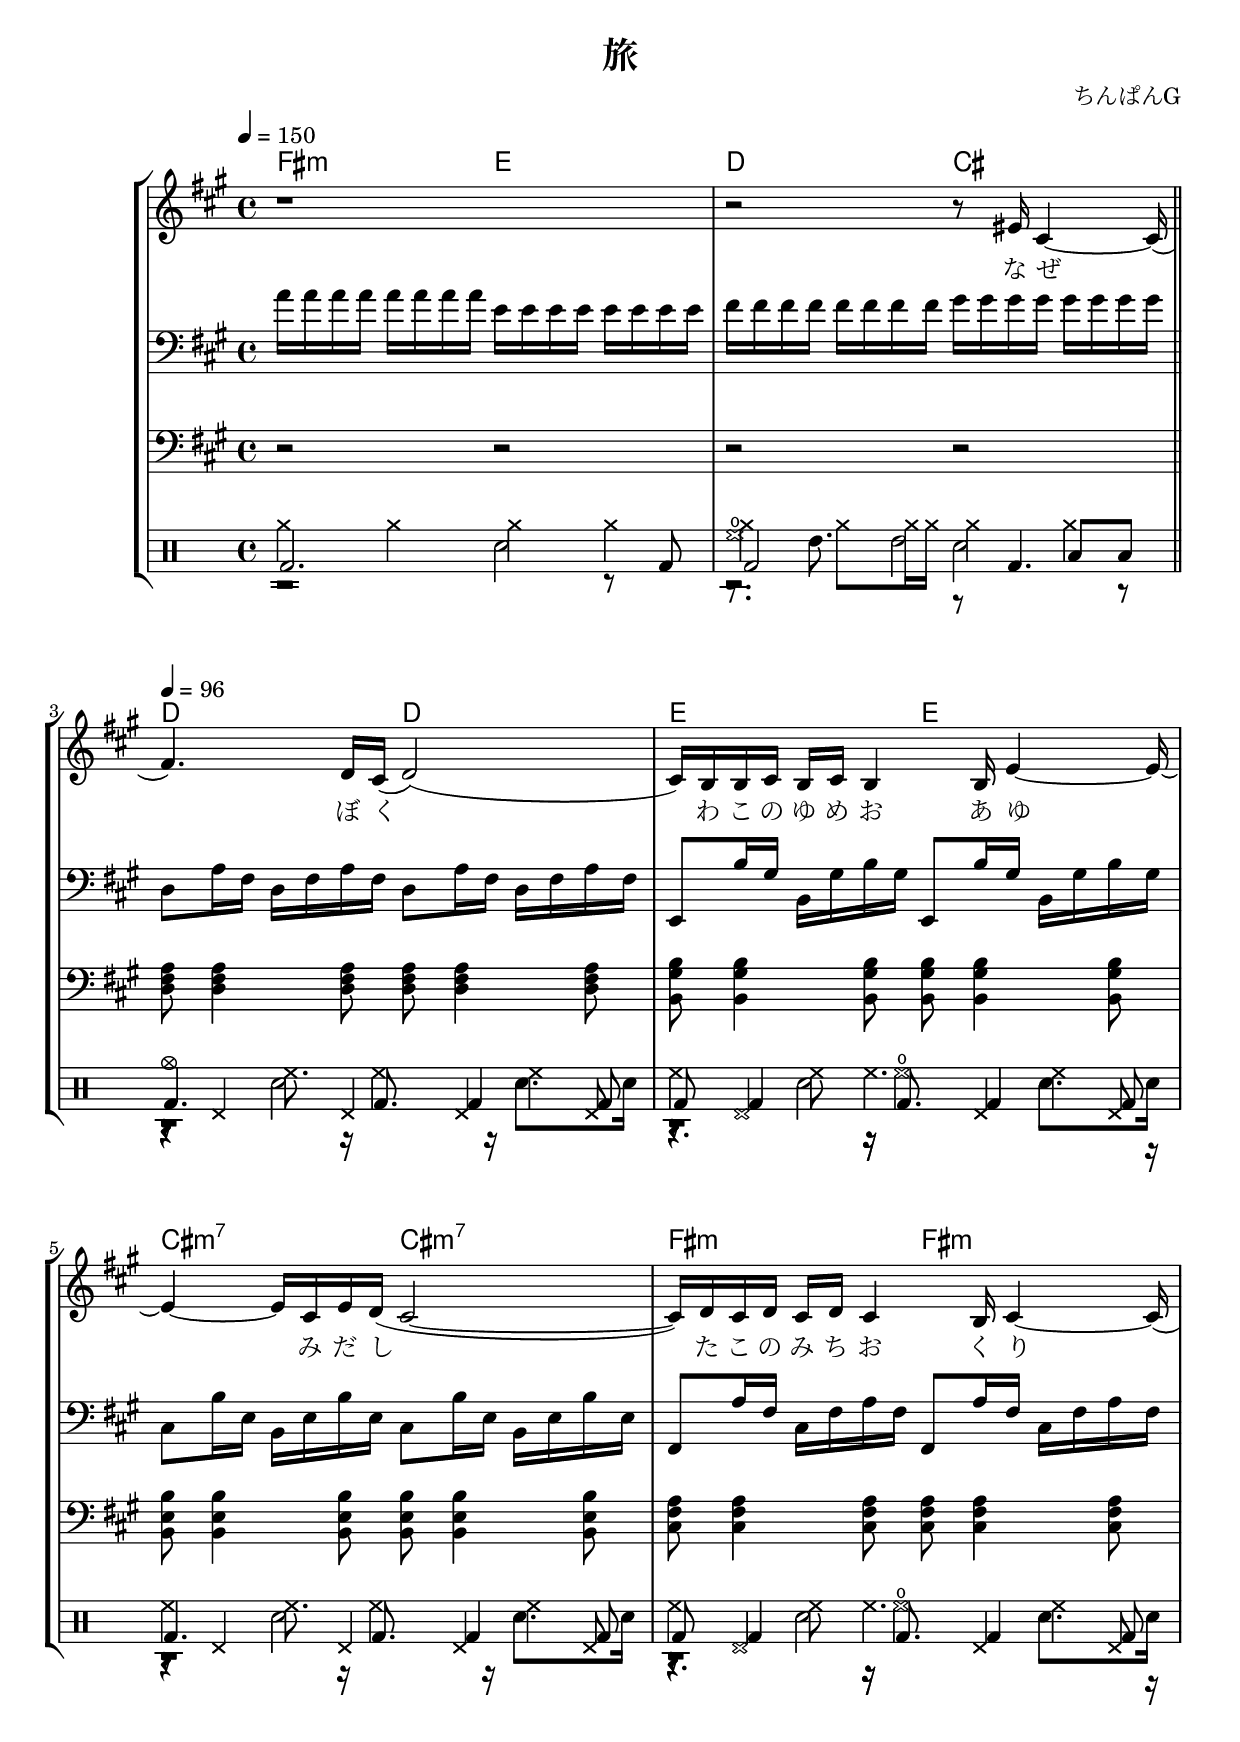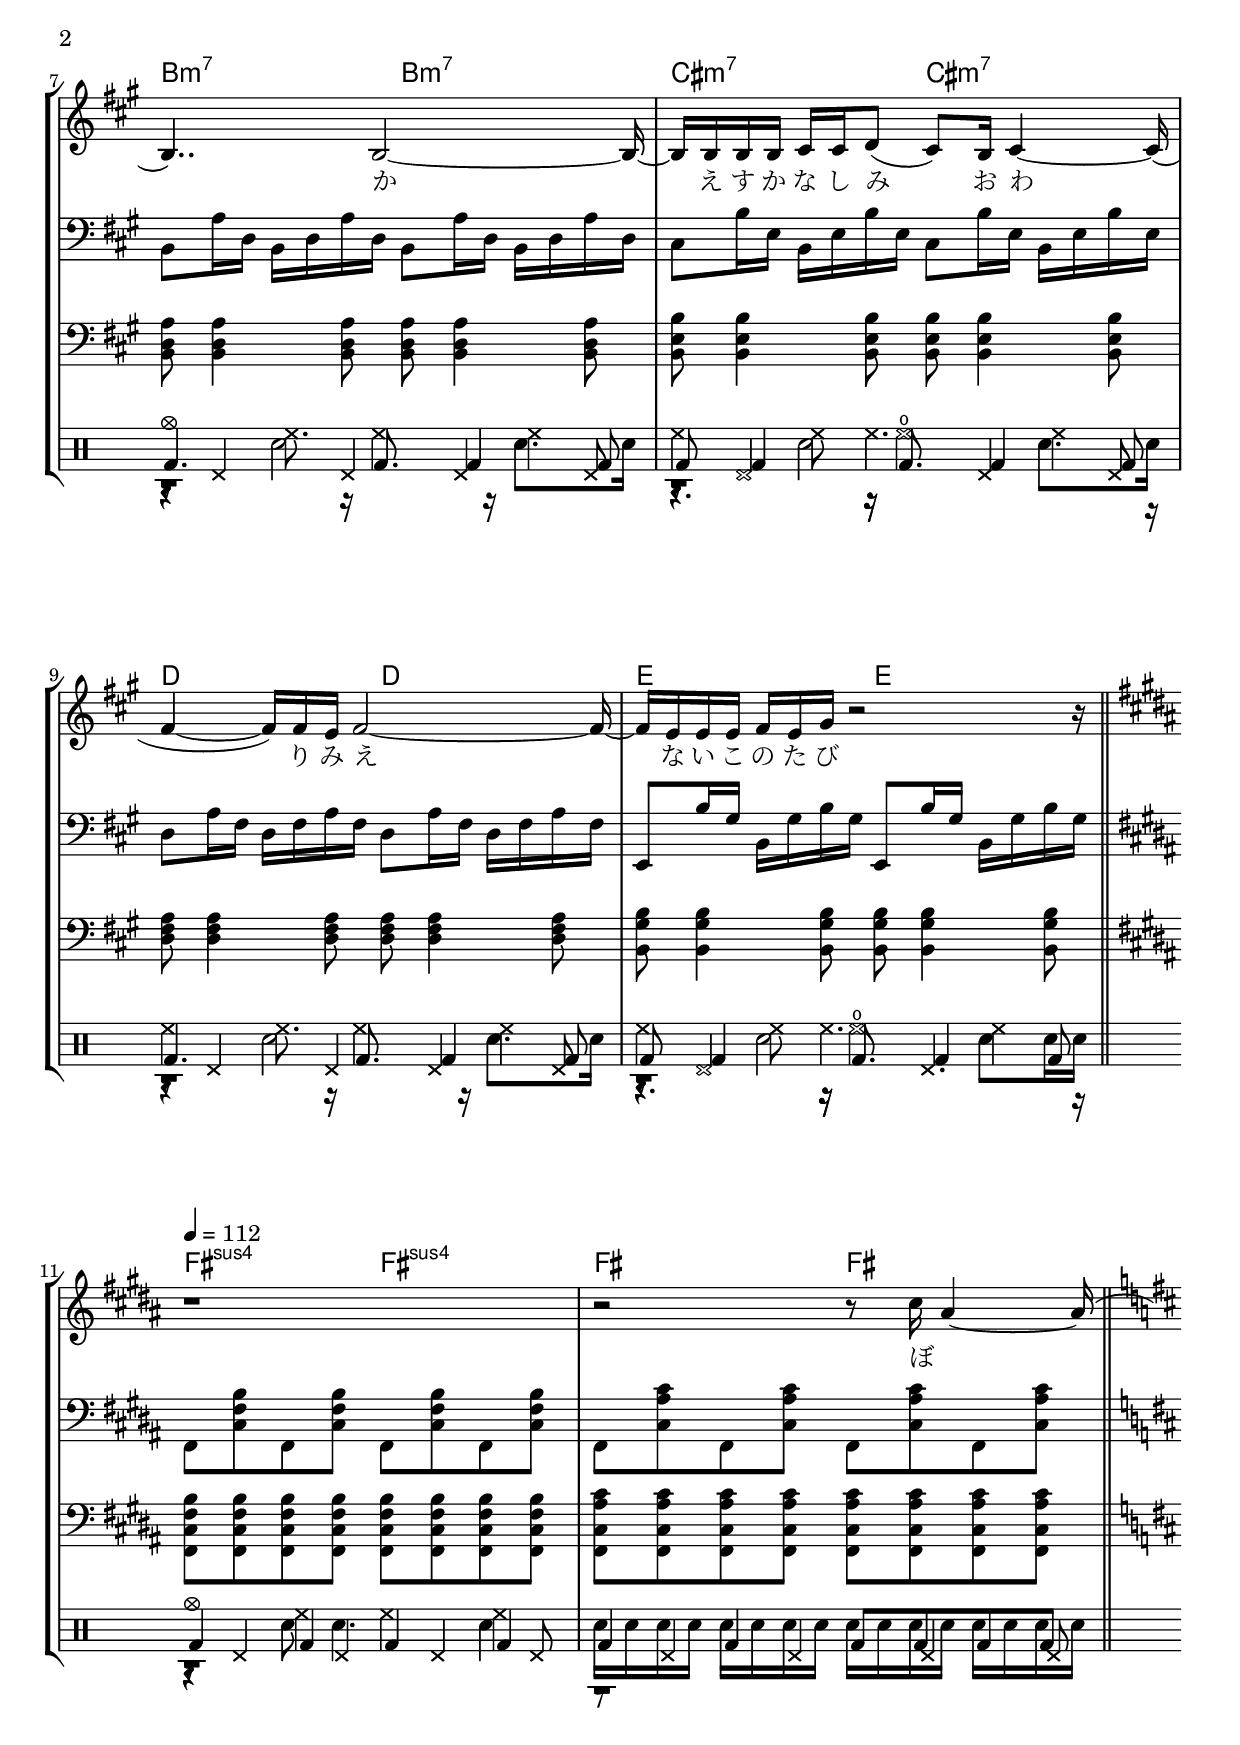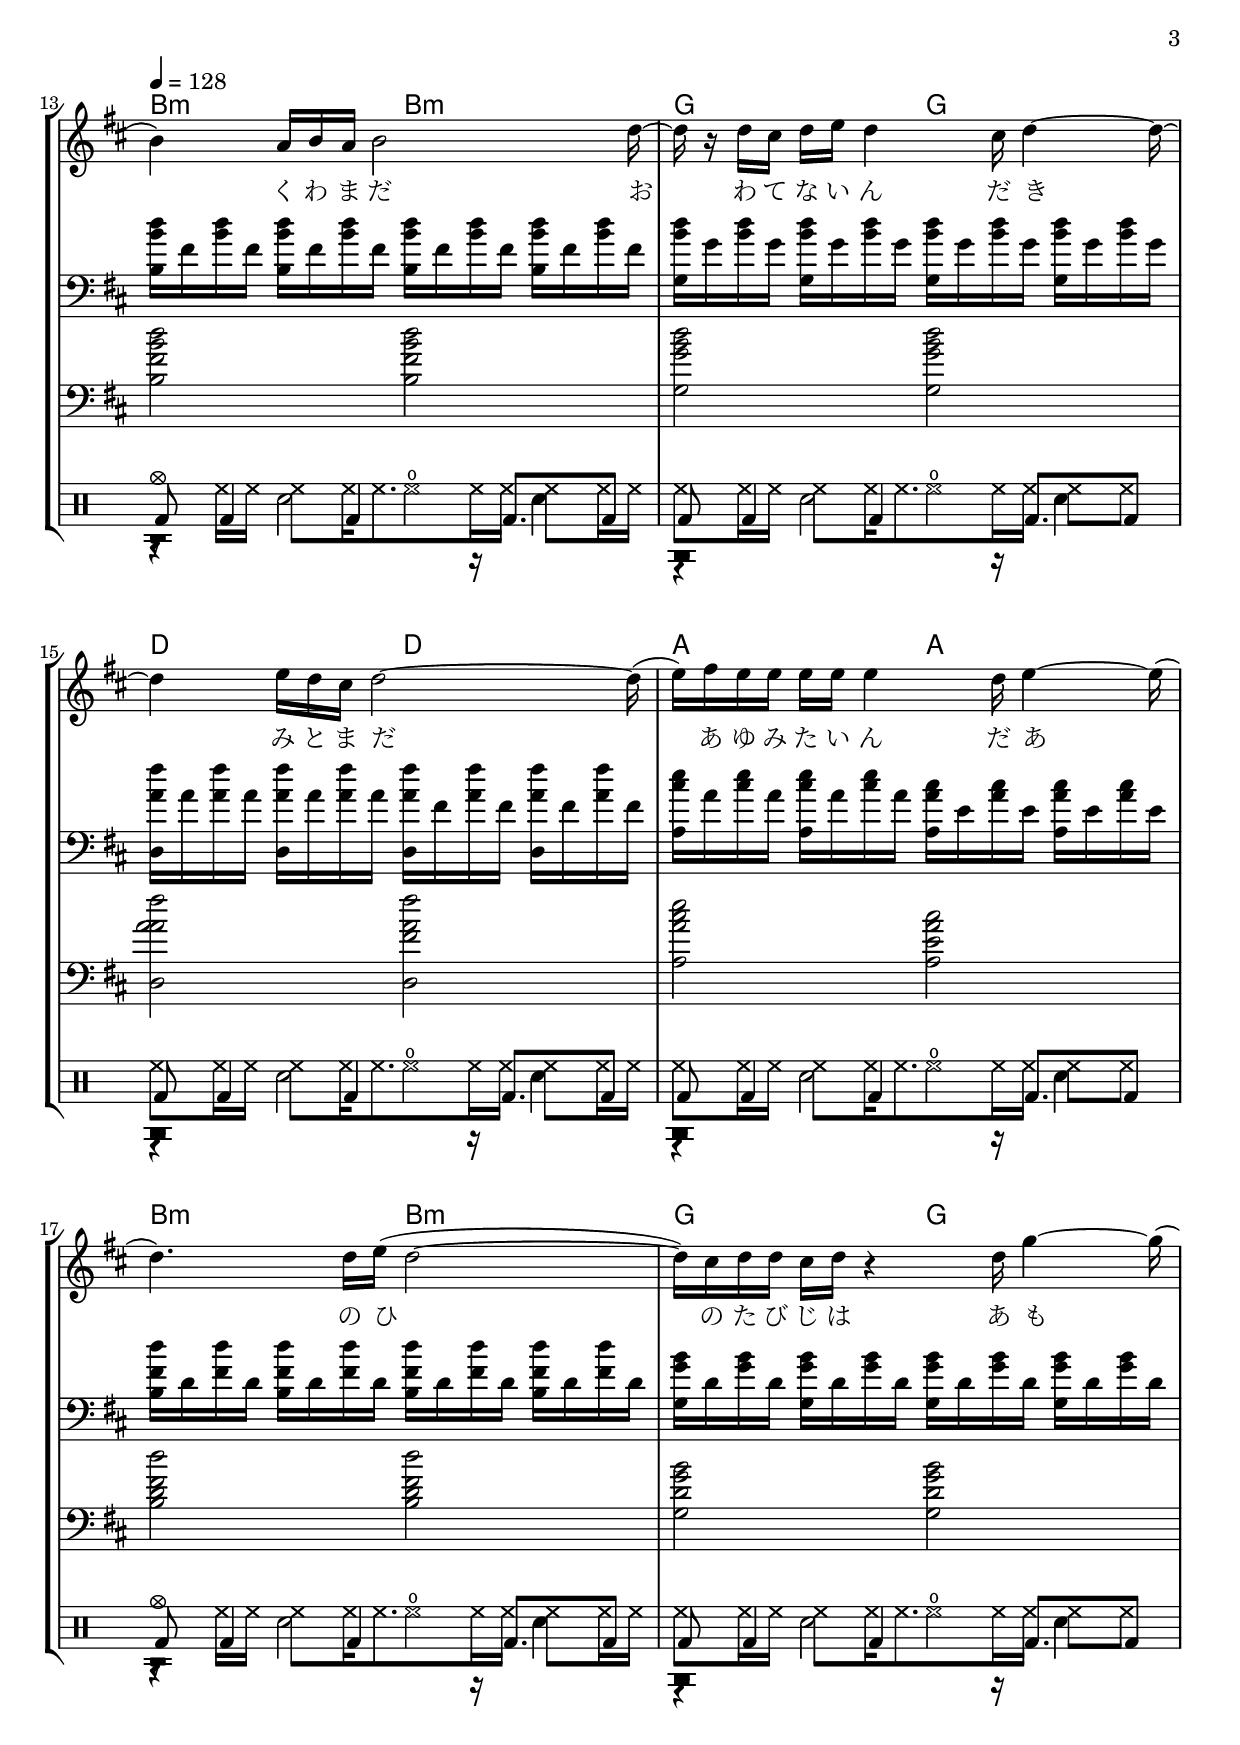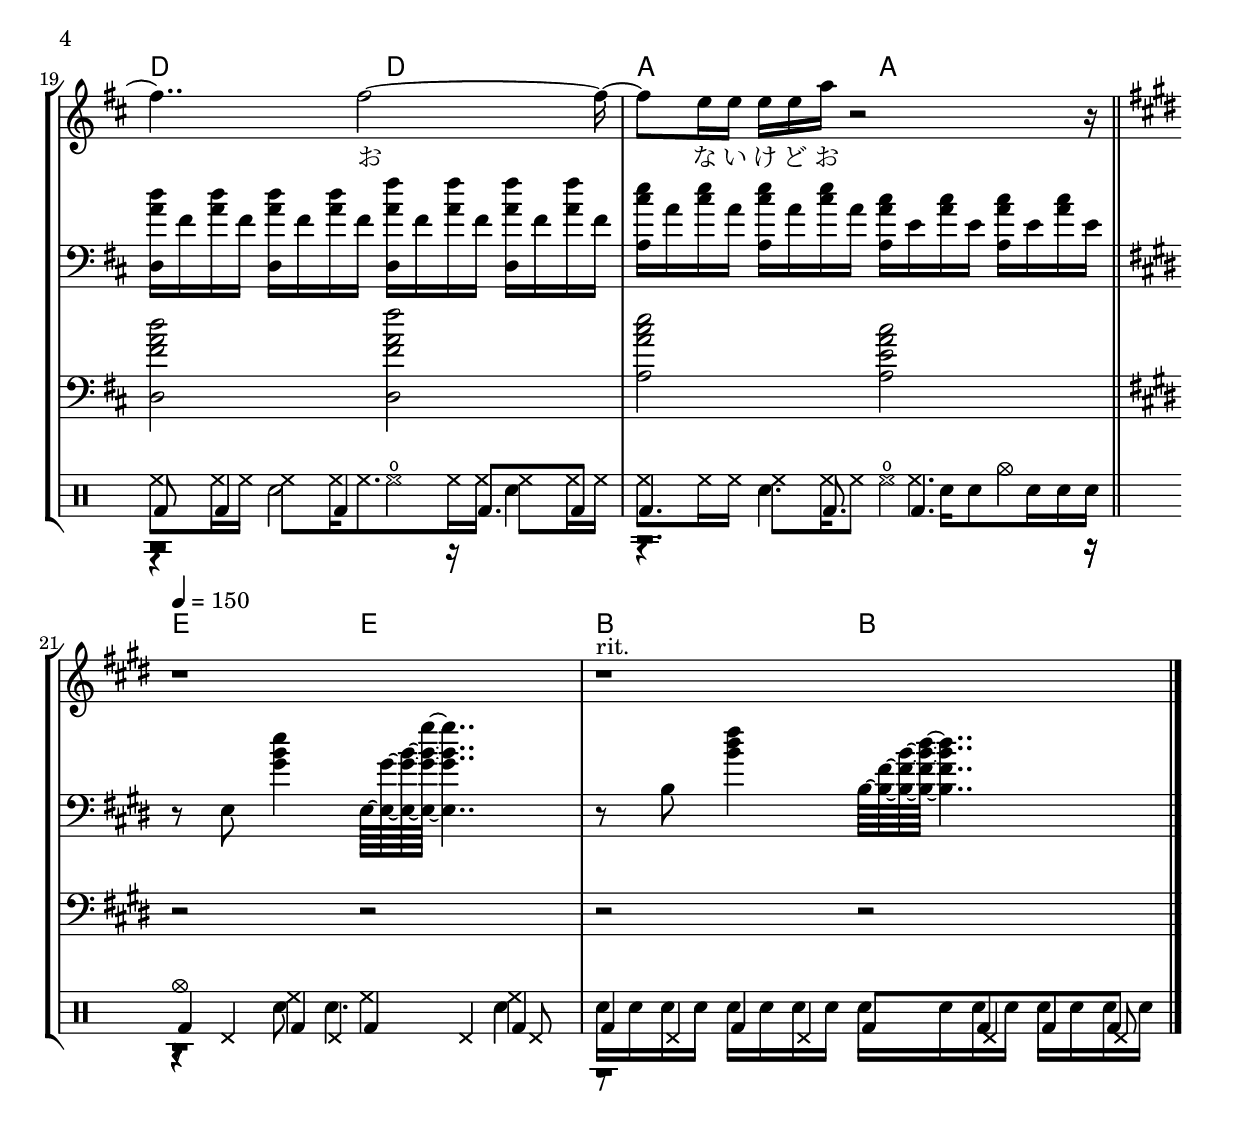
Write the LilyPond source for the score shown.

\version "2.12.1"

\header {
	title = \markup {旅}
	composer = \markup \center-column {ちんぱんG}
}

harmony = \chordmode {
	fis2:m e d cis 

	d d e e cis:min7 cis:min7 fis:m fis:m b:min7 b:min7 cis:min7 cis:min7 d d e e 

	fis:sus4 fis:sus4 fis fis 

	b:m b:m g g d d a a b:m b:m g g d d a a 

	e e b b 
}

melody = {
	\key a \major
	\tempo 4 = 150
	r1 | r2 r8 
	\set Staff.midiInstrument = #"fss0.35"
	eis'16  cis'4~cis'16 
	(	\tempo 4 = 96
fis'4.)  d'16  cis'16  (d'2) 
	(cis'16)  b16  b16  cis'16  b16  cis'16  b4  b16  e'4~e'16~ 
	e'4~e'16  cis'16  e'16  d'16  (cis'2~ 
	cis'16)  d'16  cis'16  d'16  cis'16  d'16  cis'4  b16  cis'4~cis'16 
	(b4..)  b2~b16~ 
	b16  b16  b16  b16  cis'16  cis'16  d'8  (cis'8)  b16  cis'4~cis'16 
	(fis'4~fis'16)  fis'16  e'16  fis'2~fis'16~ 
	fis'16  e'16  e'16  e'16  fis'16  e'16  gis'16  	r2~r16 	\key b \major
	\tempo 4 = 112
	r1 | r2 r8 
	\set Staff.midiInstrument = #"fss0.37"
	cis''16  ais'4~ais'16 
	(	\key d \major
	\tempo 4 = 128
b'4)  a'16  b'16  a'16  b'2  d''16~ 
	d''16  r16  d''16  cis''16  d''16  e''16  d''4  cis''16  d''4~d''16~ 
	d''4  e''16  d''16  cis''16  d''2~d''16 
	(e''16)  fis''16  e''16  e''16  e''16  e''16  e''4  d''16  e''4~e''16 
	(d''4.)  d''16  e''16  (d''2~ 
	d''16)  cis''16  d''16  d''16  cis''16  d''16  r4  d''16  g''4~g''16 
	(fis''4..)  fis''2~fis''16~ 
	fis''8  e''16  e''16  e''16  e''16  a''16  	r2~r16 	\key e \major
	\tempo 4 = 150
	r1 | r1^"rit." \bar "|."
}

words = \lyricmode {
	
	な  ぜ  ぼ  く  わ  こ  の  ゆ  め  お  あ  ゆ  み  だ  し  た  こ  の  み  ち  お  く  り  か  え  す  か  な  し  み  お  わ  り  み  え  な  い  こ  の  た  び  
	
	ぼ  く  わ  ま  だ  お  わ  て  な  い  ん  だ  き  み  と  ま  だ  あ  ゆ  み  た  い  ん  だ  あ  の  ひ  の  た  び  じ  は  あ  も  お  な  い  け  ど  お  お  
	
}

tempochange = {
	\tempo 4 = 150
	r1 | r1 \bar "||"
	\tempo 4 = 96
	r1 | r1 | r1 | r1 | r1 | r1 | r1 | r1 \bar "||"
	\tempo 4 = 112
	r1 | r1 \bar "||"
	\tempo 4 = 128
	r1 | r1 | r1 | r1 | r1 | r1 | r1 | r1 \bar "||"
	\tempo 4 = 150
	r1 | \tempo 4 = 112 r2 \tempo 4 = 100 r2 \bar "|."
}

mainacc = {
	\clef bass
	\set Staff.midiInstrument = #"Vibraphone"
	\key a \major
	\tempo 4 = 150
	a'16 a'16 a'16 a'16 a'16 a'16 a'16 a'16
	e'16 e'16 e'16 e'16 e'16 e'16 e'16 e'16
	fis'16 fis'16 fis'16 fis'16 fis'16 fis'16 fis'16 fis'16
	gis'16 gis'16 gis'16 gis'16 gis'16 gis'16 gis'16 gis'16
	\bar "||"

	\set Staff.midiInstrument = #"Bright Acoustic"
	\tempo 4 = 96
	d8 a16 fis16   d16 fis16 a16 fis16
	d8 a16 fis16   d16 fis16 a16 fis16
	e,8 b16 gis16   b,16 gis16 b16 gis16
	e,8 b16 gis16   b,16 gis16 b16 gis16
	cis8 b16 e16   b,16 e16 b16 e16
	cis8 b16 e16   b,16 e16 b16 e16
	fis,8 a16 fis16   cis16 fis16 a16 fis16
	fis,8 a16 fis16   cis16 fis16 a16 fis16
	b,8 a16 d16   b,16 d16 a16 d16
	b,8 a16 d16   b,16 d16 a16 d16
	cis8 b16 e16   b,16 e16 b16 e16
	cis8 b16 e16   b,16 e16 b16 e16
	d8 a16 fis16   d16 fis16 a16 fis16
	d8 a16 fis16   d16 fis16 a16 fis16
	e,8 b16 gis16   b,16 gis16 b16 gis16
	e,8 b16 gis16   b,16 gis16 b16 gis16
	\bar "||"

	\set Staff.midiInstrument = #"Bright Acoustic"
	\key b \major
	\tempo 4 = 112
	fis,8 <cis fis b> fis, <cis fis b>
	fis,8 <cis fis b> fis, <cis fis b>
	fis,8 <cis ais cis'> fis, <cis ais cis'>
	fis,8 <cis ais cis'> fis, <cis ais cis'>
	\bar "||"

	\set Staff.midiInstrument = #"Bright Acoustic"
	\key d \major
	\tempo 4 = 128
	<b b' d''>16 fis'16 <b' d''>16 fis'16   <b b' d''>16 fis'16 <b' d''>16 fis'16
	<b b' d''>16 fis'16 <b' d''>16 fis'16   <b b' d''>16 fis'16 <b' d''>16 fis'16
	<g b' d''>16 g'16 <b' d''>16 g'16   <g b' d''>16 g'16 <b' d''>16 g'16
	<g b' d''>16 g'16 <b' d''>16 g'16   <g b' d''>16 g'16 <b' d''>16 g'16
	<d a' fis''>16 a'16 <a' fis''>16 a'16   <d a' fis''>16 a'16 <a' fis''>16 a'16
	<d a' fis''>16 fis'16 <a' fis''>16 fis'16   <d a' fis''>16 fis'16 <a' fis''>16 fis'16
	<a cis'' e''>16 a'16 <cis'' e''>16 a'16   <a cis'' e''>16 a'16 <cis'' e''>16 a'16
	<a a' cis''>16 e'16 <a' cis''>16 e'16   <a a' cis''>16 e'16 <a' cis''>16 e'16
	<b fis' d''>16 d'16 <fis' d''>16 d'16   <b fis' d''>16 d'16 <fis' d''>16 d'16
	<b fis' d''>16 d'16 <fis' d''>16 d'16   <b fis' d''>16 d'16 <fis' d''>16 d'16
	<g g' b'>16 d'16 <g' b'>16 d'16   <g g' b'>16 d'16 <g' b'>16 d'16
	<g g' b'>16 d'16 <g' b'>16 d'16   <g g' b'>16 d'16 <g' b'>16 d'16
	<d a' d''>16 fis'16 <a' d''>16 fis'16   <d a' d''>16 fis'16 <a' d''>16 fis'16
	<d a' fis''>16 fis'16 <a' fis''>16 fis'16   <d a' fis''>16 fis'16 <a' fis''>16 fis'16
	<a cis'' e''>16 a'16 <cis'' e''>16 a'16   <a cis'' e''>16 a'16 <cis'' e''>16 a'16
	<a a' cis''>16 e'16 <a' cis''>16 e'16   <a a' cis''>16 e'16 <a' cis''>16 e'16
	\bar "||"

	\set Staff.midiInstrument = #"String Ensemble 2"
	\key e \major
	\tempo 4 = 150
	r8 e8 <gis' b' e''>4
	e64~ <e~ gis'~> <e~ gis'~ b'~> <e gis' b' gis''>~ <e gis' b' gis''>4..
	r8 b8 <b' dis'' fis''>4
	b64~ <b~ fis'~> <b~ fis'~ b'~> <b fis' b' dis''>~ <b fis' b' dis''>4..
	\bar "|."
}

subacc = {
	\clef bass
	\set Staff.midiInstrument = #"Acoustic grand"
	\key a \major
	\tempo 4 = 150
	r2
	r2
	r2
	r2
	\bar "||"

	\set Staff.midiInstrument = #"Electric Piano 1"
	\tempo 4 = 96
	<d fis a>8 <d fis a>4 <d fis a>8
	<d fis a>8 <d fis a>4 <d fis a>8
	<b, gis b>8 <b, gis b>4 <b, gis b>8
	<b, gis b>8 <b, gis b>4 <b, gis b>8
	<b, e b>8 <b, e b>4 <b, e b>8
	<b, e b>8 <b, e b>4 <b, e b>8
	<cis fis a>8 <cis fis a>4 <cis fis a>8
	<cis fis a>8 <cis fis a>4 <cis fis a>8
	<b, d a>8 <b, d a>4 <b, d a>8
	<b, d a>8 <b, d a>4 <b, d a>8
	<b, e b>8 <b, e b>4 <b, e b>8
	<b, e b>8 <b, e b>4 <b, e b>8
	<d fis a>8 <d fis a>4 <d fis a>8
	<d fis a>8 <d fis a>4 <d fis a>8
	<b, gis b>8 <b, gis b>4 <b, gis b>8
	<b, gis b>8 <b, gis b>4 <b, gis b>8
	\bar "||"

	\set Staff.midiInstrument = #"Electric Piano 1"
	\key b \major
	\tempo 4 = 112
	<fis, cis fis b>8 <fis, cis fis b>8 <fis, cis fis b>8 <fis, cis fis b>8
	<fis, cis fis b>8 <fis, cis fis b>8 <fis, cis fis b>8 <fis, cis fis b>8
	<fis, cis ais cis'>8 <fis, cis ais cis'>8 <fis, cis ais cis'>8 <fis, cis ais cis'>8
	<fis, cis ais cis'>8 <fis, cis ais cis'>8 <fis, cis ais cis'>8 <fis, cis ais cis'>8
	\bar "||"

	\set Staff.midiInstrument = #"String Ensemble 1"
	\key d \major
	\tempo 4 = 128
	<b fis' b' d''>2
	<b fis' b' d''>2
	<g g' b' d''>2
	<g g' b' d''>2
	<d a' a' fis''>2
	<d fis' a' fis''>2
	<a a' cis'' e''>2
	<a e' a' cis''>2
	<b d' fis' d''>2
	<b d' fis' d''>2
	<g d' g' b'>2
	<g d' g' b'>2
	<d fis' a' d''>2
	<d fis' a' fis''>2
	<a a' cis'' e''>2
	<a e' a' cis''>2
	\bar "||"

	\set Staff.midiInstrument = #"Acoustic grand"
	\key e \major
	\tempo 4 = 150
	r2
	r2
	r2
	r2
	\bar "|."
}

percA = {
	\drummode {
	cymr4 cymr4 cymr4 cymr4  |cymr4 cymr8 cymr16 cymr16 cymr4 cymr4  \bar "||"
	r4 hh8. hh4 r16 hh4  |hh4 hh8 hh4. hh4  |hh4 hh8. hh4 r16 hh4  |hh4 hh8 hh4. hh4  |r4 hh8. hh4 r16 hh4  |hh4 hh8 hh4. hh4  |hh4 hh8. hh4 r16 hh4  |hh4 hh8 hh4. hh4  \bar "||"
	r4 hh4 hh4 hh4  |r1  \bar "||"
	r2 hho2  |r2 hho2  |r2 hho2  |r2 hho2  |r2 hho2  |r2 hho2  |r2 hho2  |r2 hho2  \bar "||"
	r4 hh4 hh4 hh4  |r1  \bar "|."
	}
}

percB = {
	\drummode {
	r2 sn2  |r2 sn2  \bar "||"
	r8 hhp4 hhp4 hhp4 hhp8  |r8 hhp2 hhp4 hhp8  |r8 hhp4 hhp4 hhp4 hhp8  |r8 hhp2 hhp4 hhp8  |r8 hhp4 hhp4 hhp4 hhp8  |r8 hhp2 hhp4 hhp8  |r8 hhp4 hhp4 hhp4 hhp8  |r8 hhp2 hhp4.  \bar "||"
	r4 sn8 sn4. sn4  |sn16 sn16 sn16 sn16 sn16 sn16 sn16 sn16 sn16 sn16 sn16 sn16 sn16 sn16 sn16 sn16  \bar "||"
	r8 hh16 hh16 hh8 hh16 hh8. hh16 hh16 hh8 hh16 hh16  |hh8 hh16 hh16 hh8 hh16 hh8. hh16 hh16 hh8 hh8  |hh8 hh16 hh16 hh8 hh16 hh8. hh16 hh16 hh8 hh16 hh16  |hh8 hh16 hh16 hh8 hh16 hh8. hh16 hh16 hh8 hh8  |r8 hh16 hh16 hh8 hh16 hh8. hh16 hh16 hh8 hh16 hh16  |hh8 hh16 hh16 hh8 hh16 hh8. hh16 hh16 hh8 hh8  |hh8 hh16 hh16 hh8 hh16 hh8. hh16 hh16 hh8 hh16 hh16  |hh8 hh16 hh16 hh8 hh16 hh8 hh4. r16  \bar "||"
	r4 sn8 sn4. sn4  |sn16 sn16 sn16 sn16 sn16 sn16 sn16 sn16 sn16 sn16 sn16 sn16 sn16 sn16 sn16 sn16  \bar "|."
	}
}

percC = {
	\drummode {
	bd2. r8 bd8  |bd2 r8 bd4.  \bar "||"
	r4 sn2 sn8. sn16  |r4 sn2 sn8. sn16  |r4 sn2 sn8. sn16  |r4 sn2 sn8. sn16  |r4 sn2 sn8. sn16  |r4 sn2 sn8. sn16  |r4 sn2 sn8. sn16  |r4 sn2 sn8 sn16 sn16  \bar "||"
	bd4 bd4 bd4 bd4  |bd4 bd4 bd8 bd8 bd8 bd8  \bar "||"
	r4 sn2 sn4  |r4 sn2 sn4  |r4 sn2 sn4  |r4 sn2 sn4  |r4 sn2 sn4  |r4 sn2 sn4  |r4 sn2 sn4  |r4 sn4. sn16 sn8 sn16 sn16 sn16  \bar "||"
	bd4 bd4 bd4 bd4  |bd4 bd4 bd8 bd8 bd8 bd8  \bar "|."
	}
}

percD = {
	\drummode {
	r1 |r8. tommh8. tommh2 r8  \bar "||"
	bd4. r16 bd8. bd4 bd8  |bd8 bd4 r16 bd8. bd4 bd8  |bd4. r16 bd8. bd4 bd8  |bd8 bd4 r16 bd8. bd4 bd8  |bd4. r16 bd8. bd4 bd8  |bd8 bd4 r16 bd8. bd4 bd8  |bd4. r16 bd8. bd4 bd8  |bd8 bd4 r16 bd8. bd4 bd8  \bar "||"
	r8 hhp4 hhp4 hhp4 hhp8  |r8 hhp4 hhp4 hhp4 hhp8  \bar "||"
	bd8 bd4 bd4 r16 bd8. bd8  |bd8 bd4 bd4 r16 bd8. bd8  |bd8 bd4 bd4 r16 bd8. bd8  |bd8 bd4 bd4 r16 bd8. bd8  |bd8 bd4 bd4 r16 bd8. bd8  |bd8 bd4 bd4 r16 bd8. bd8  |bd8 bd4 bd4 r16 bd8. bd8  |bd4. bd8. bd4. r16  \bar "||"
	r8 hhp4 hhp4 hhp4 hhp8  |r8 hhp4 hhp4 hhp4 hhp8  \bar "|."
	}
}

percE = {
	\drummode {
	r1 |r2. toml8 toml8  \bar "||"
	r1  |r4. r16 hho2 r16  |r1  |r4. r16 hho2 r16  |r1  |r4. r16 hho2 r16  |r1  |r4. r16 hho2 r16  \bar "||"
	cymc1  |r1 \bar "||"
	cymc1  |r1 |r1 |r1 |cymc1  |r1 |r1 |r2. cymc4  \bar "||"
	cymc1  |r1 \bar "|."
	}
}

percF = {
	\drummode {
	r1 |hho1  \bar "||"
	cymc1  |r1 |r1 |r1 |cymc1  |r1 |r1 |r1 \bar "||"
	r1 | r1 \bar "||"
	r1 | r1 | r1 | r1 | r1 | r1 | r1 | r1 \bar "||"
	r1 | r1 \bar "|."
	}
}

\score {
	<<
		\new StaffGroup <<
			\new ChordNames {\harmony}
			\new Voice = "melody" {\melody}
			\new Lyrics \lyricsto "melody" \words
			\new Staff = "mainacc" {\mainacc}
			\new Staff = "subacc" {\subacc}
			\new DrumStaff <<
				\new DrumVoice {\percA}
				\new DrumVoice {\percB}
				\new DrumVoice {\percC}
				\new DrumVoice {\percD}
				\new DrumVoice {\percE}
				\new DrumVoice {\percF}
			>>
		>>
	>>
	\layout { }
}
